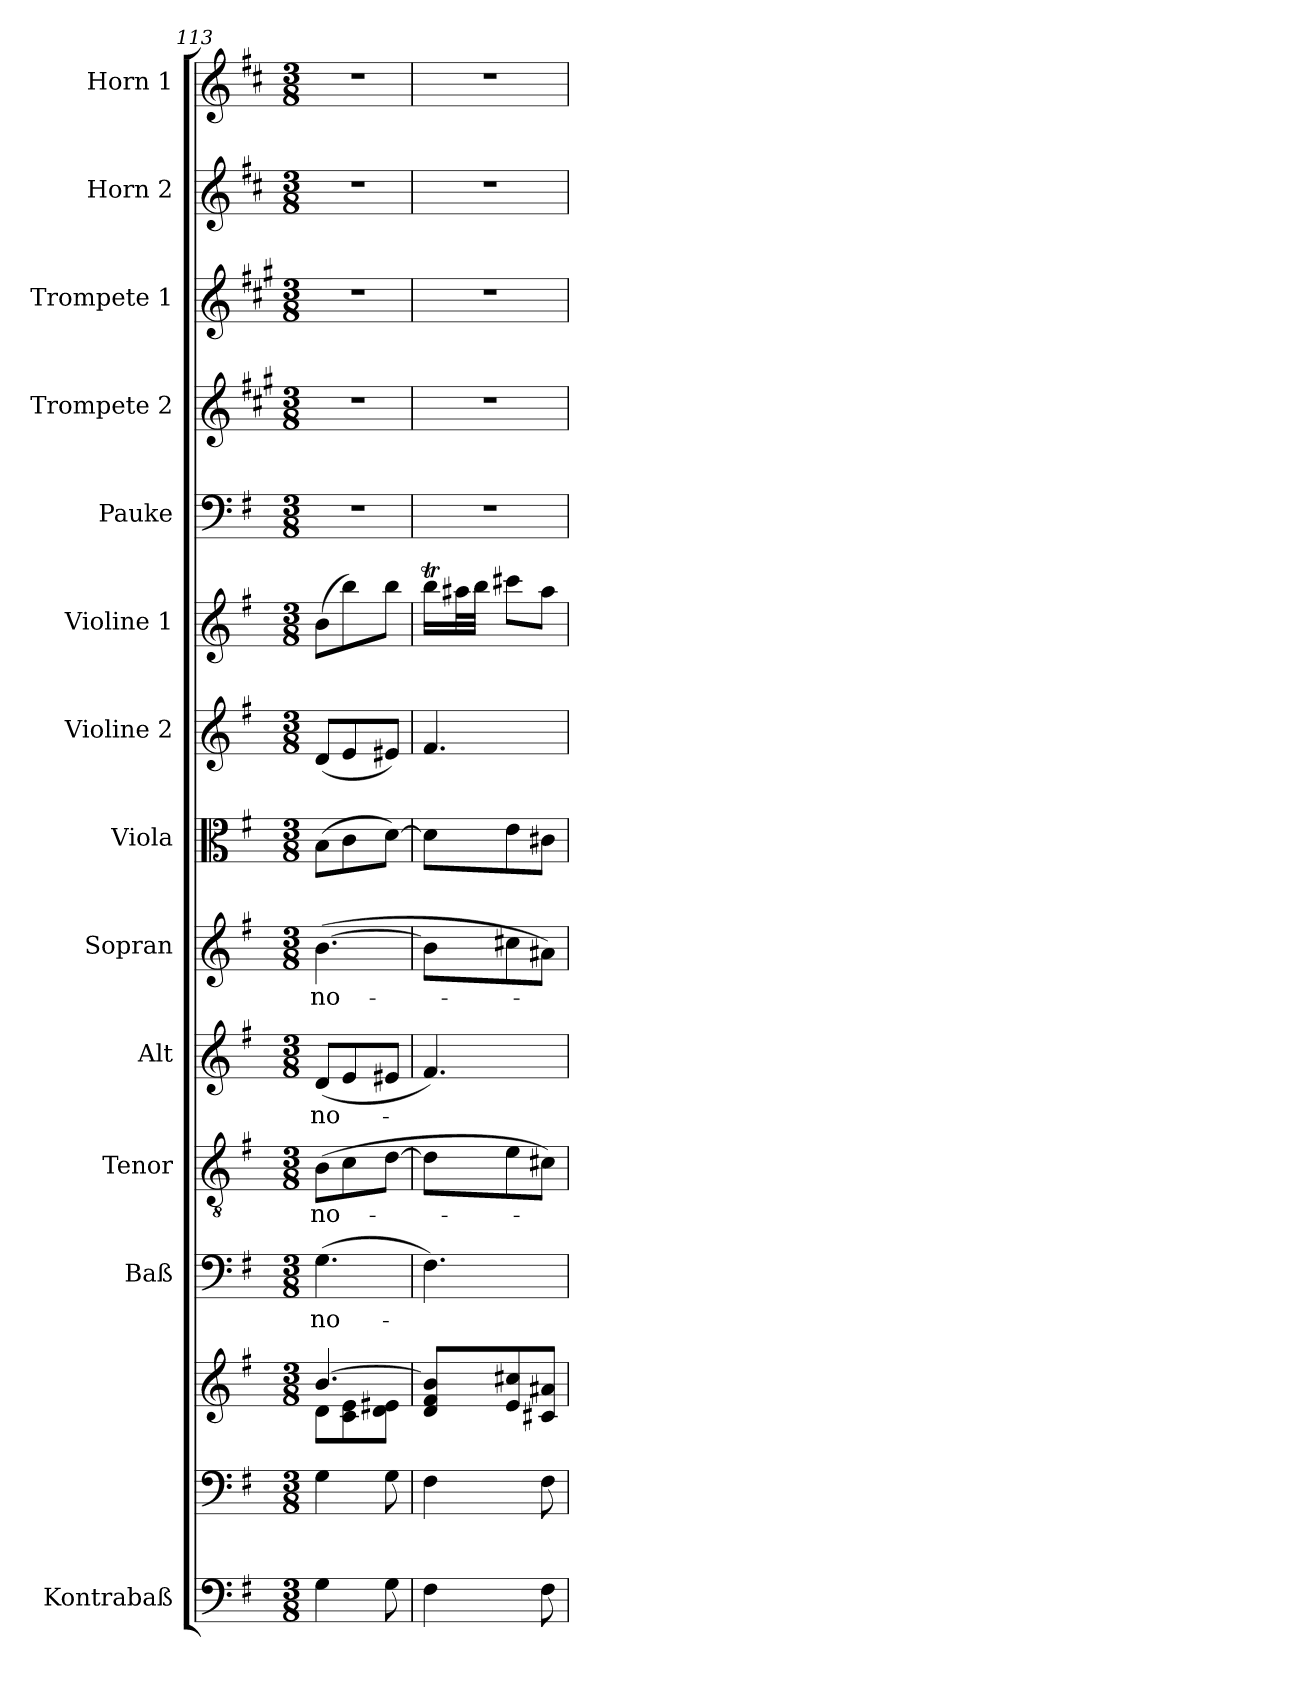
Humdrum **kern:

**kern	**kern	**kern	**kern	**text	**kern	**text	**kern	**text	**kern	**text	**kern	**kern	**kern	**kern	**kern	**kern	**kern	**kern
*part14	*part13	*part13	*part12	*part12	*part11	*part11	*part10	*part10	*part9	*part9	*part8	*part7	*part6	*part5	*part4	*part3	*part2	*part1
*staff15	*staff14	*staff13	*staff12	*staff12	*staff11	*staff11	*staff10	*staff10	*staff9	*staff9	*staff8	*staff7	*staff6	*staff5	*staff4	*staff3	*staff2	*staff1
*I"Kontrabaß	*	*	*I"Baß	*	*I"Tenor	*	*I"Alt	*	*I"Sopran	*	*I"Viola	*I"Violine 2	*I"Violine 1	*I"Pauke	*I"Trompete 2	*I"Trompete 1	*I"Horn 2	*I"Horn 1
*I'Kb.	*	*	*	*	*	*	*	*	*	*	*I'Vla.	*I'Vl. 2	*I'Vl. 1	*	*I'Tr. 2	*I'Tr. 1	*I'Hr. 2	*I'Hr. 1
*clefF4	*clefF4	*clefG2	*clefF4	*	*clefGv2	*	*clefG2	*	*clefG2	*	*clefC3	*clefG2	*clefG2	*clefF4	*clefG2	*clefG2	*clefG2	*clefG2
*ITrd7c12	*	*	*	*	*	*	*	*	*	*	*	*	*	*	*ITrd1c2	*ITrd1c2	*ITrd4c7	*ITrd4c7
*k[f#]	*k[f#]	*k[f#]	*k[f#]	*	*k[f#]	*	*k[f#]	*	*k[f#]	*	*k[f#]	*k[f#]	*k[f#]	*k[f#]	*k[f#]	*k[f#]	*k[f#]	*k[f#]
*G:	*G:	*G:	*G:	*	*G:	*	*G:	*	*G:	*	*G:	*G:	*G:	*G:	*G:	*G:	*G:	*G:
*M3/8	*M3/8	*M3/8	*M3/8	*	*M3/8	*	*M3/8	*	*M3/8	*	*M3/8	*M3/8	*M3/8	*M3/8	*M3/8	*M3/8	*M3/8	*M3/8
=113	=113	=113	=113	=113	=113	=113	=113	=113	=113	=113	=113	=113	=113	=113	=113	=113	=113	=113
*	*	*^	*	*	*	*	*	*	*	*	*	*	*	*	*	*	*	*
!	!	!	!	!	!LO:LY:b	!	!LO:LY:b	!	!LO:LY:b	!	!LO:LY:b	!	!	!	!	!	!	!	!
4GG\	4G\	[>4.b/	8d\L	(>4.G\	no-	(>8B\L	no-	(<8d/L	no-	(>[4.b\	no-	(>8B\L	(<8d/L	(>8b\L	4.r	4.r	4.r	4.r	4.r
.	.	.	8c\ 8e\	.	.	8c\	.	8e/	.	.	.	8c\	8e/	8bb\)	.	.	.	.	.
8GG\	8G\	.	8d\ 8e#X\J	.	.	[8d\J	.	8e#X/J	.	.	.	[8d\J)	8e#X/J)	8bb\J	.	.	.	.	.
*	*	*v	*v	*	*	*	*	*	*	*	*	*	*	*	*	*	*	*	*
=114	=114	=114	=114	=114	=114	=114	=114	=114	=114	=114	=114	=114	=114	=114	=114	=114	=114	=114
4FF#\	4F#\	8d/ 8f#/ 8b/]L	4.F#\)	.	8d\L]	.	4.f#/)	.	8b\L]	.	8d\L]	4.f#/	16bbt\LL	4.r	4.r	4.r	4.r	4.r
.	.	.	.	.	.	.	.	.	.	.	.	.	32aa#X\L	.	.	.	.	.
.	.	.	.	.	.	.	.	.	.	.	.	.	32bb\JJJ	.	.	.	.	.
.	.	8e/ 8cc#X/	.	.	8e\	.	.	.	8cc#X\	.	8e\	.	8ccc#X\L	.	.	.	.	.
8FF#\	8F#\	8c#X/ 8a#X/J	.	.	8c#X\J)	.	.	.	8a#X\J)	.	8c#X\J	.	8aa#\J	.	.	.	.	.
=	=	=	=	=	=	=	=	=	=	=	=	=	=	=	=	=	=	=
*-	*-	*-	*-	*-	*-	*-	*-	*-	*-	*-	*-	*-	*-	*-	*-	*-	*-	*-
